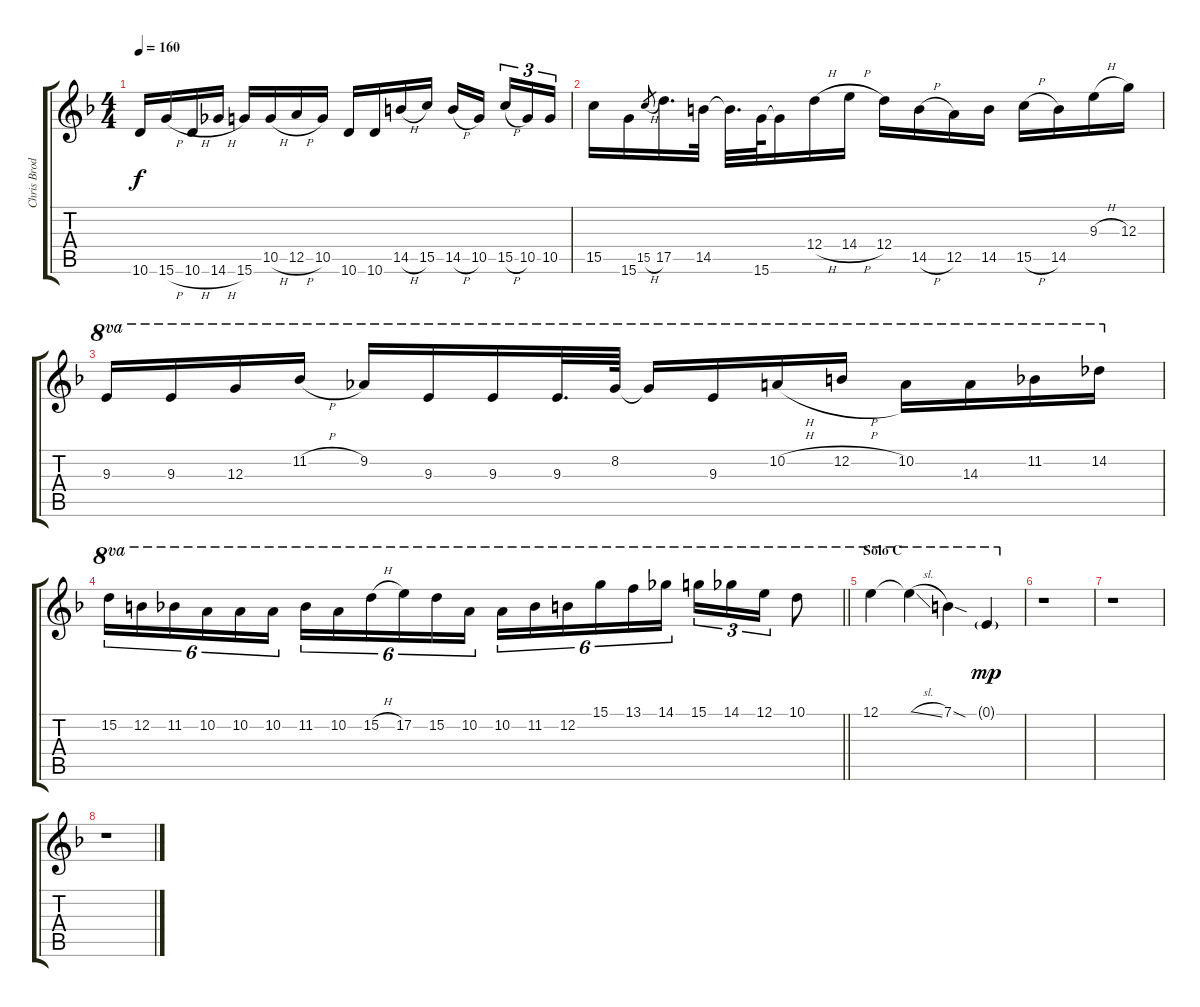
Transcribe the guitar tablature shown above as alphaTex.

\track ("Chris Broderick - Lead 2" "Chris Brod") {instrument overdrivenguitar}
\staff {score tabs}
\tuning (E4 B3 G3 D3 A2 E2) {hide}
\ts (4 4)
\tempo 160
\clef g2
\ks f
10.6.16{dy f} 15.6{h}.16 10.6{h}.16 14.6{h}.16 15.6.16 10.5{h}.16 12.5{h}.16 10.5.16 10.6.16 10.6.16 14.5{h}.16 15.5.16 14.5{h}.16 10.5.16{beam splitsecondary} 15.5{h}.16{tu (3 2)} 10.5.16{tu (3 2)} 10.5.16{tu (3 2)} |
15.5.16 15.6.16 15.5{h}.8{gr} 17.5.16{d} 14.5.32 14.5{t}.32{d} 15.6.64 15.6{t}.16 12.4{h}.16 14.4{h}.16 12.4.16 14.5{h}.16 12.5.16 14.5.16 15.5{h}.16 14.5.16 9.3{h}.16 12.3.16 |
9.3.16{ot 8va} 9.3.16{ot 8va} 12.3.16{ot 8va} 11.2{h}.16{ot 8va} 9.2.16{ot 8va} 9.3.16{ot 8va} 9.3.16{ot 8va} 9.3.32{d ot 8va} 8.2.64{ot 8va} 8.2{t}.16{ot 8va} 9.3.16{ot 8va} 10.2{h}.16{ot 8va} 12.2{h}.16{ot 8va} 10.2.16{ot 8va} 14.3.16{ot 8va} 11.2.16{ot 8va} 14.2.16{ot 8va} |
\barLineRight lightlight
15.2.16{tu (6 4) ot 8va} 12.2.16{tu (6 4) ot 8va} 11.2.16{tu (6 4) ot 8va} 10.2.16{tu (6 4) ot 8va} 10.2.16{tu (6 4) ot 8va} 10.2.16{tu (6 4) ot 8va} 11.2.16{tu (6 4) ot 8va} 10.2.16{tu (6 4) ot 8va} 15.2{h}.16{tu (6 4) ot 8va} 17.2.16{tu (6 4) ot 8va} 15.2.16{tu (6 4) ot 8va} 10.2.16{tu (6 4) ot 8va} 10.2.16{tu (6 4) ot 8va} 11.2.16{tu (6 4) ot 8va} 12.2.16{tu (6 4) ot 8va} 15.1.16{tu (6 4) ot 8va} 13.1.16{tu (6 4) ot 8va} 14.1.16{tu (6 4) ot 8va} 15.1.16{tu (3 2) ot 8va} 14.1.16{tu (3 2) ot 8va} 12.1.16{tu (3 2) ot 8va} 10.1.8{ot 8va} |
\section ("" "Solo C")
12.1.4{ot 8va} 12.1{sl t}.4{ot 8va} 7.1{sod}.4{ot 8va} 0.1{g}.4{ot 8va dy mp} |
r.1 |
r.1 |
r.1
